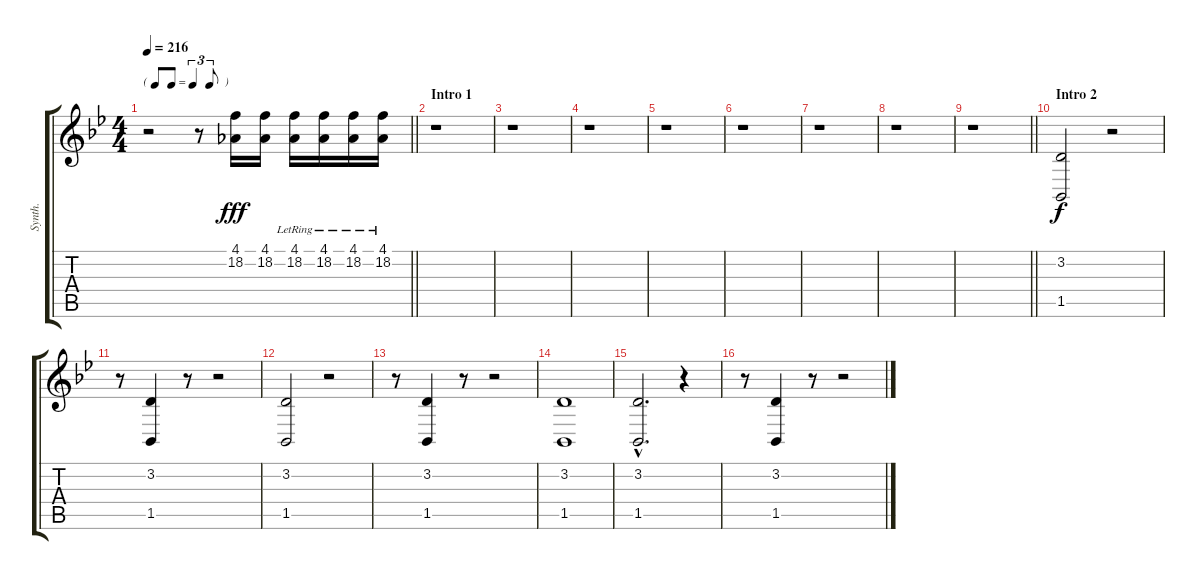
\track ("Synth." "Synth.") {instrument synthvoice}
\staff {score tabs}
\tuning (E4 B3 G3 D3 A2 E2) {hide}
\ts (4 4)
\tf triplet8th
\tempo 216
\clef g2
\barLineRight lightlight
\ks bb
r.2{dy fff volume 16 instrument mutedtrumpet} r.8 (4.1 18.2).16 (4.1 18.2).16 (4.1{lr} 18.2{lr}).16 (4.1{lr} 18.2{lr}).16 (4.1{lr} 18.2{lr}).16 (4.1{lr} 18.2{lr}).16 |
\section ("" "Intro 1")
r.1 |
r.1 |
r.1 |
r.1 |
r.1 |
r.1 |
r.1 |
\barLineRight lightlight
r.1 |
\section ("" "Intro 2")
(3.2 1.5).2{dy f volume 10 instrument synthvoice} r.2 |
r.8 (3.2 1.5).4 r.8 r.2 |
(3.2 1.5).2 r.2 |
r.8 (3.2 1.5).4 r.8 r.2 |
(3.2 1.5).1 |
(3.2{hac} 1.5{hac}).2{d} r.4 |
r.8 (3.2 1.5).4 r.8 r.2
